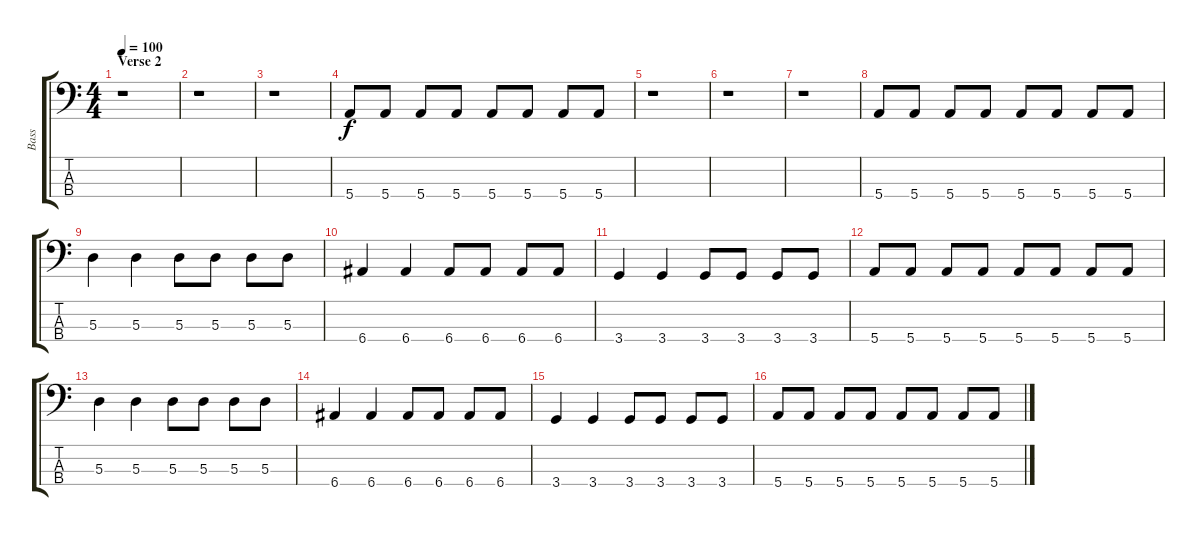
\track ("Bass" "Bass") {instrument electricbasspick}
\staff {score tabs}
\tuning (G2 D2 A1 E1) {hide}
\ts (4 4)
\section ("" "Verse 2")
\tempo 100
\clef f4
\ks c
r.1{dy f} |
r.1 |
r.1 |
5.4.8 5.4.8 5.4.8 5.4.8 5.4.8 5.4.8 5.4.8 5.4.8 |
r.1 |
r.1 |
r.1 |
5.4.8 5.4.8 5.4.8 5.4.8 5.4.8 5.4.8 5.4.8 5.4.8 |
5.3.4 5.3.4 5.3.8 5.3.8 5.3.8 5.3.8 |
6.4.4 6.4.4 6.4.8 6.4.8 6.4.8 6.4.8 |
3.4.4 3.4.4 3.4.8 3.4.8 3.4.8 3.4.8 |
5.4.8 5.4.8 5.4.8 5.4.8 5.4.8 5.4.8 5.4.8 5.4.8 |
5.3.4 5.3.4 5.3.8 5.3.8 5.3.8 5.3.8 |
6.4.4 6.4.4 6.4.8 6.4.8 6.4.8 6.4.8 |
3.4.4 3.4.4 3.4.8 3.4.8 3.4.8 3.4.8 |
5.4.8 5.4.8 5.4.8 5.4.8 5.4.8 5.4.8 5.4.8 5.4.8
